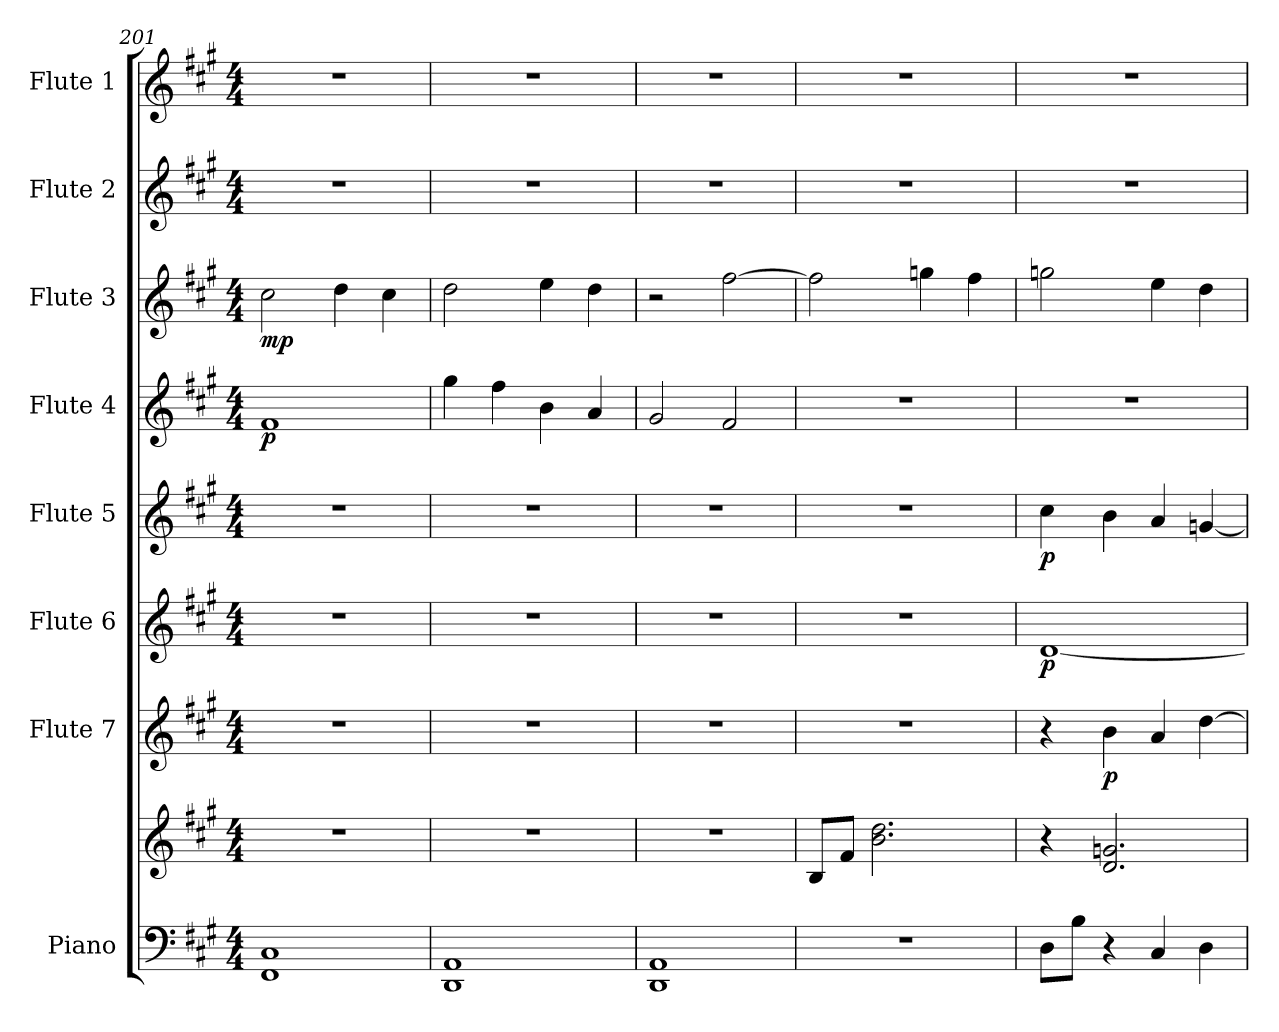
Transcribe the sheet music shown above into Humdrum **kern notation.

**kern	**kern	**kern	**dynam	**kern	**dynam	**kern	**dynam	**kern	**dynam	**kern	**dynam	**kern	**kern
*part8	*part8	*part7	*part7	*part6	*part6	*part5	*part5	*part4	*part4	*part3	*part3	*part2	*part1
*staff9	*staff8	*staff7	*staff7	*staff6	*staff6	*staff5	*staff5	*staff4	*staff4	*staff3	*staff3	*staff2	*staff1
*I"Piano	*	*I"Flute 7	*	*I"Flute 6	*	*I"Flute 5	*	*I"Flute 4	*	*I"Flute 3	*	*I"Flute 2	*I"Flute 1
*I'Pno.	*	*I'Fl. 7	*	*I'Fl. 6	*	*I'Fl. 5	*	*I'Fl. 4	*	*I'Fl. 3	*	*I'Fl. 2	*I'Fl.1
*clefF4	*clefG2	*clefG2	*	*clefG2	*	*clefG2	*	*clefG2	*	*clefG2	*	*clefG2	*clefG2
*k[f#c#g#]	*k[f#c#g#]	*k[f#c#g#]	*	*k[f#c#g#]	*	*k[f#c#g#]	*	*k[f#c#g#]	*	*k[f#c#g#]	*	*k[f#c#g#]	*k[f#c#g#]
*M4/4	*M4/4	*M4/4	*	*M4/4	*	*M4/4	*	*M4/4	*	*M4/4	*	*M4/4	*M4/4
=201	=201	=201	=201	=201	=201	=201	=201	=201	=201	=201	=201	=201	=201
!	!	!	!	!	!	!	!	!	!LO:DY:b	!	!LO:DY:b	!	!
1FF# 1C#	1r	1r	.	1r	.	1r	.	1f#	p	2cc#\	mp	1r	1r
.	.	.	.	.	.	.	.	.	.	4dd\	.	.	.
.	.	.	.	.	.	.	.	.	.	4cc#\	.	.	.
=202	=202	=202	=202	=202	=202	=202	=202	=202	=202	=202	=202	=202	=202
1DD 1AA	1r	1r	.	1r	.	1r	.	4gg#\	.	2dd\	.	1r	1r
.	.	.	.	.	.	.	.	4ff#\	.	.	.	.	.
.	.	.	.	.	.	.	.	4b\	.	4ee\	.	.	.
.	.	.	.	.	.	.	.	4a/	.	4dd\	.	.	.
=203	=203	=203	=203	=203	=203	=203	=203	=203	=203	=203	=203	=203	=203
1DD 1AA	1r	1r	.	1r	.	1r	.	2g#/	.	2r	.	1r	1r
.	.	.	.	.	.	.	.	2f#/	.	[2ff#\	.	.	.
=204	=204	=204	=204	=204	=204	=204	=204	=204	=204	=204	=204	=204	=204
1r	8B/L	1r	.	1r	.	1r	.	1r	.	2ff#\]	.	1r	1r
.	8f#/J	.	.	.	.	.	.	.	.	.	.	.	.
.	2.b\ 2.dd\	.	.	.	.	.	.	.	.	.	.	.	.
.	.	.	.	.	.	.	.	.	.	4ggn\	.	.	.
.	.	.	.	.	.	.	.	.	.	4ff#\	.	.	.
=205	=205	=205	=205	=205	=205	=205	=205	=205	=205	=205	=205	=205	=205
!	!	!	!	!	!LO:DY:b	!	!LO:DY:b	!	!	!	!	!	!
8D\L	4r	4r	.	[1d	p	4cc#\	p	1r	.	2ggn\	.	1r	1r
8B\J	.	.	.	.	.	.	.	.	.	.	.	.	.
!	!	!	!LO:DY:b	!	!	!	!	!	!	!	!	!	!
4r	2.d/ 2.gn/	4b\	p	.	.	4b\	.	.	.	.	.	.	.
4C#/	.	4a/	.	.	.	4a/	.	.	.	4ee\	.	.	.
4D\	.	[4dd\	.	.	.	[4gn/	.	.	.	4dd\	.	.	.
=	=	=	=	=	=	=	=	=	=	=	=	=	=
*-	*-	*-	*-	*-	*-	*-	*-	*-	*-	*-	*-	*-	*-
